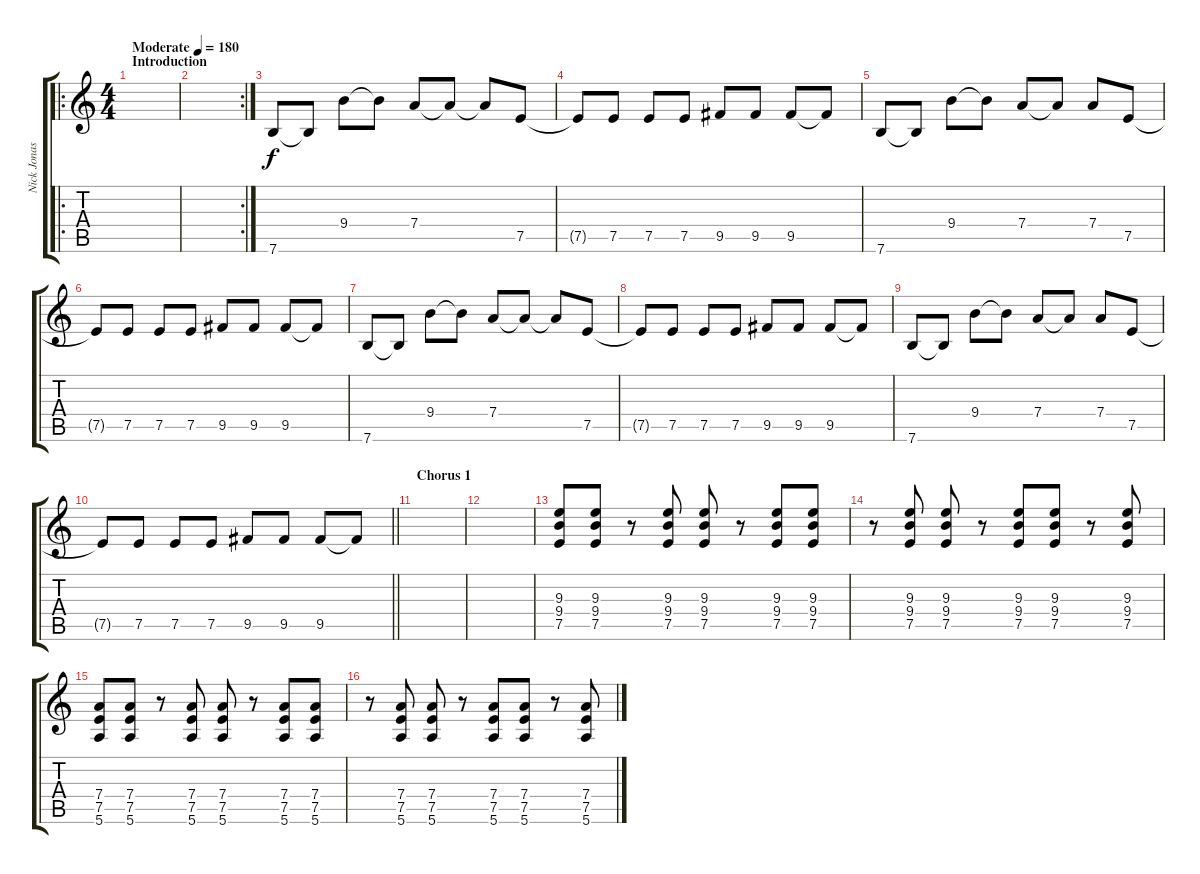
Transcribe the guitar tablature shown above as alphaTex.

\track ("Nick Jonas" "Nick Jonas") {instrument distortionguitar}
\staff {score tabs}
\tuning (E4 B3 G3 D3 A2 E2) {hide}
\ro
\ts (4 4)
\section ("" "Introduction")
\tempo (180 "Moderate")
\clef g2
\ks c
|
\rc 2
|
7.6.8 7.6{t}.8 9.4.8 9.4{t}.8 7.4.8 7.4{t}.8 7.4{t}.8 7.5.8 |
7.5{t}.8 7.5.8 7.5.8 7.5.8 9.5.8 9.5.8 9.5.8 9.5{t}.8 |
7.6.8 7.6{t}.8 9.4.8 9.4{t}.8 7.4.8 7.4{t}.8 7.4.8 7.5.8 |
7.5{t}.8 7.5.8 7.5.8 7.5.8 9.5.8 9.5.8 9.5.8 9.5{t}.8 |
7.6.8 7.6{t}.8 9.4.8 9.4{t}.8 7.4.8 7.4{t}.8 7.4{t}.8 7.5.8 |
7.5{t}.8 7.5.8 7.5.8 7.5.8 9.5.8 9.5.8 9.5.8 9.5{t}.8 |
7.6.8 7.6{t}.8 9.4.8 9.4{t}.8 7.4.8 7.4{t}.8 7.4.8 7.5.8 |
\barLineRight lightlight
7.5{t}.8 7.5.8 7.5.8 7.5.8 9.5.8 9.5.8 9.5.8 9.5{t}.8 |
\section ("" "Chorus 1")
|
|
(9.3 9.4 7.5).8 (9.3 9.4 7.5).8 r.8 (9.3 9.4 7.5).8 (9.3 9.4 7.5).8 r.8 (9.3 9.4 7.5).8 (9.3 9.4 7.5).8 |
r.8 (9.3 9.4 7.5).8 (9.3 9.4 7.5).8 r.8 (9.3 9.4 7.5).8 (9.3 9.4 7.5).8 r.8 (9.3 9.4 7.5).8 |
(7.4 7.5 5.6).8 (7.4 7.5 5.6).8 r.8 (7.4 7.5 5.6).8 (7.4 7.5 5.6).8 r.8 (7.4 7.5 5.6).8 (7.4 7.5 5.6).8 |
r.8 (7.4 7.5 5.6).8 (7.4 7.5 5.6).8 r.8 (7.4 7.5 5.6).8 (7.4 7.5 5.6).8 r.8 (7.4 7.5 5.6).8
